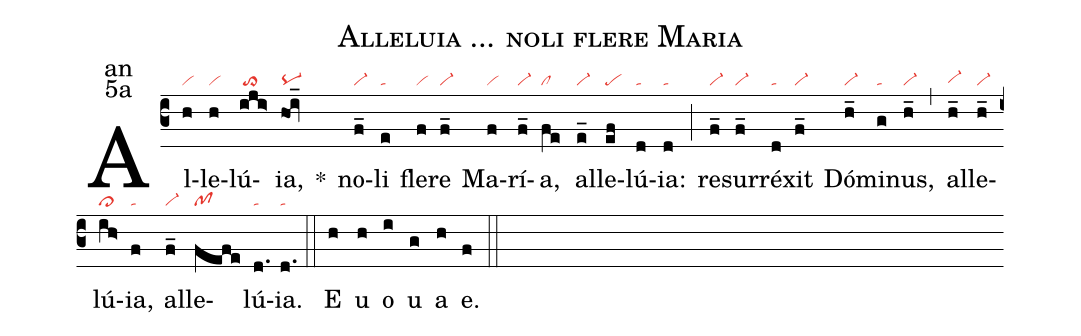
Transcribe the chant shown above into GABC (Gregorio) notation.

name:Alleluia ... noli flere Maria;
office-part:an;
mode:5a;
nabc-lines:1;
%%
(c3) Al(h|vi)le(h|vi)lú(iji>|/to>){ia},(hoi_|pq-) <sp>*</sp>() no(f_|vi-)li(e|ta) fle(f|vi)re(f_|vi-) Ma(f|vi)rí(f_|vi-)a,(fe|cl) al(e_|vi-)le(ef|pe)lú(d|ta){ia}:(d|ta) (;) re(f_|vi-)sur(f_|vi-)ré(d|ta)xit(f_|vi-) Dó(h_|vi-)mi(g|ta)nus,(h_|vi-) (,) al(h_|vi-hg)le(h_|vi-)lú(ih>|cl>){ia},(f|ta) al(f_|vi-)le(fefe|pf)lú(d.|ta){ia}.(d.|ta) (::) <eu> E(h) u(h) o(i) u(g) a(h) e.(f) </eu>(::)
